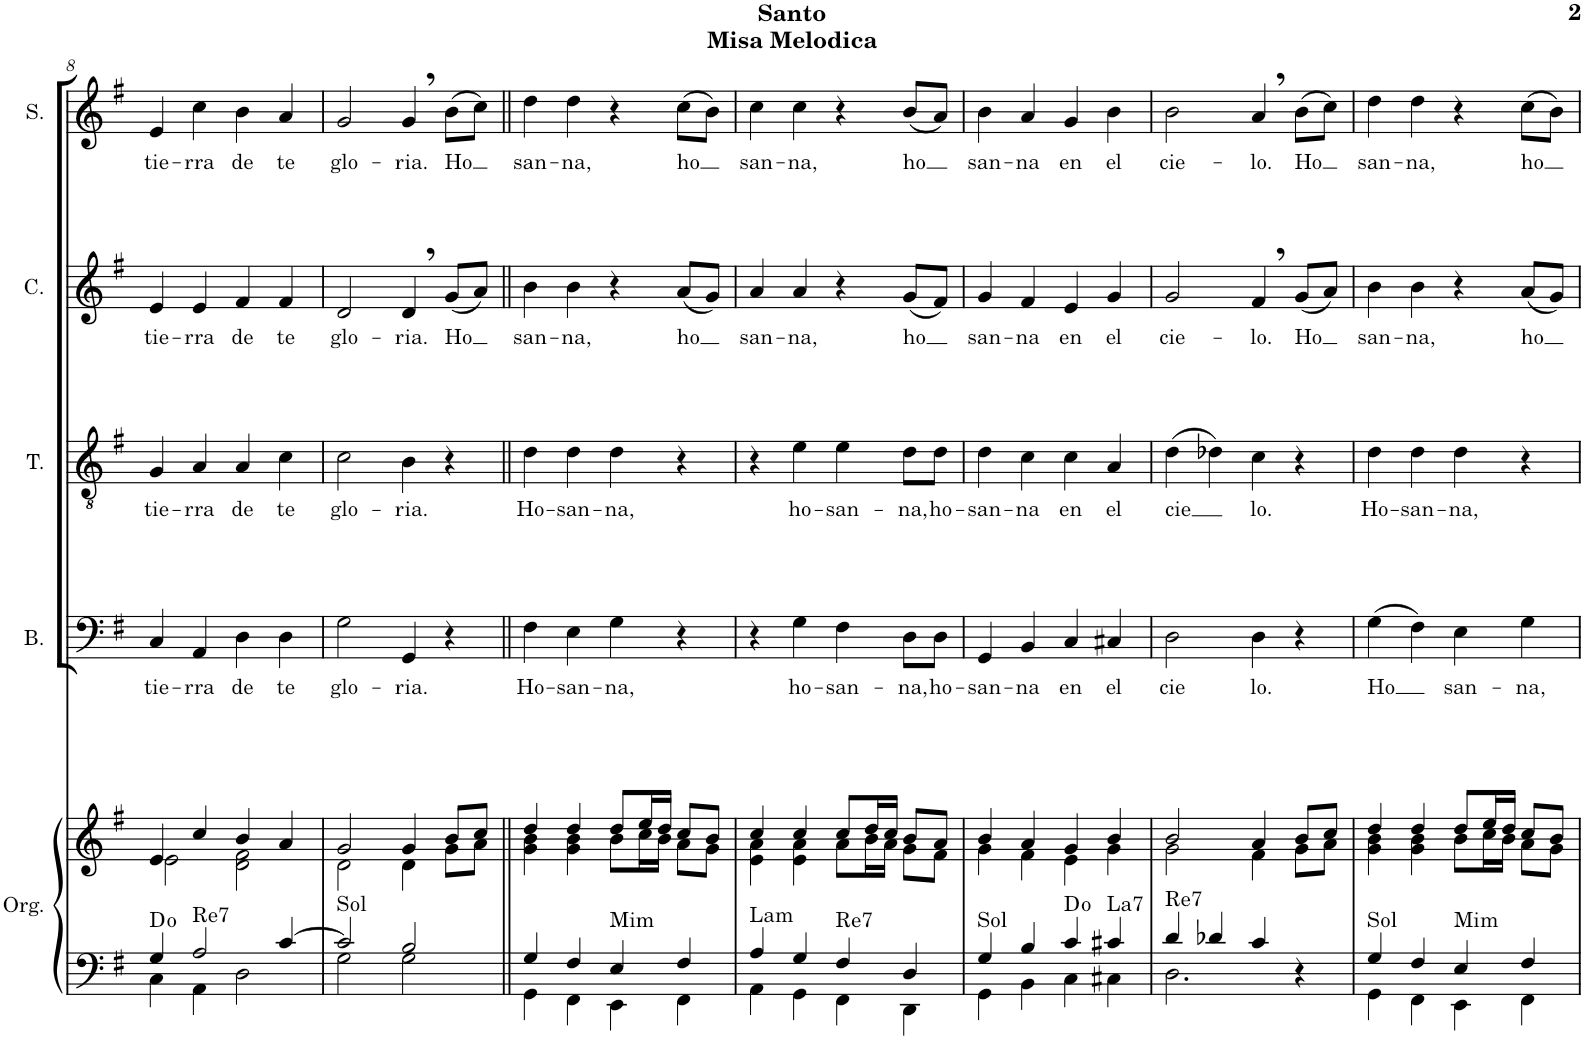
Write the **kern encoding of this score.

**kern	**kern	**harte	**kern	**text	**kern	**text	**kern	**text	**kern	**text
*part5	*part5	*part5	*part4	*part4	*part3	*part3	*part2	*part2	*part1	*part1
*staff6	*staff5	*	*staff4	*staff4	*staff3	*staff3	*staff2	*staff2	*staff1	*staff1
*I"Órgano	*	*	*I"Bajo	*	*I"Tenor	*	*I"Contralto	*	*I"Soprano	*
*	*	*	*I'B.	*	*I'T.	*	*I'C.	*	*I'S.	*
!!LO:PB:g=z
*clefF4	*clefG2	*	*clefF4	*	*clefGv2	*	*clefG2	*	*clefG2	*
*k[f#]	*k[f#]	*	*k[f#]	*	*k[f#]	*	*k[f#]	*	*k[f#]	*
*M4/4	*M4/4	*	*M4/4	*	*M4/4	*	*M4/4	*	*M4/4	*
*met(c)	*met(c)	*	*met(c)	*	*met(c)	*	*met(c)	*	*met(c)	*
=8	=8	=8	=8	=8	=8	=8	=8	=8	=8	=8
*^	*^	*	*	*	*	*	*	*	*	*
!	!	!	!	!	!	!LO:LY:b	!	!LO:LY:b	!	!LO:LY:b	!	!LO:LY:b
4G/	4C\	4e/	2e\	D:dim	4C/	tie-	4G/	tie-	4e/	tie-	4e/	tie-
!	!	!	!	!LO:H:kt=Re7	!	!LO:LY:b	!	!LO:LY:b	!	!LO:LY:b	!	!LO:LY:b
2A/	4AA\	4cc/	.	N	4AA/	-rra	4A/	-rra	4e/	-rra	4cc\	-rra
!	!	!	!	!	!	!LO:LY:b	!	!LO:LY:b	!	!LO:LY:b	!	!LO:LY:b
.	2D\	4b/	2d\ 2f#\	.	4D\	de	4A/	de	4f#/	de	4b\	de
!	!	!	!	!	!	!LO:LY:b	!	!LO:LY:b	!	!LO:LY:b	!	!LO:LY:b
[4c/	.	4a/	.	.	4D\	te	4c\	te	4f#/	te	4a/	te
=9	=9	=9	=9	=9	=9	=9	=9	=9	=9	=9	=9	=9
!	!	!	!	!LO:H:kt=Sol	!	!LO:LY:b	!	!LO:LY:b	!	!LO:LY:b	!	!LO:LY:b
2c/]	2G\	2g/	2d\	N	2G\	glo-	2c\	glo-	2d/	glo-	2g/	glo-
!	!	!	!	!	!	!LO:LY:b	!	!LO:LY:b	!	!LO:LY:b	!	!LO:LY:b
2B/	2G\	4g/	4d\	.	4GG/	-ria.	4B\	-ria.	4d,/	-ria.	4g,/	-ria.
!	!	!	!	!	!	!	!	!	!	!LO:LY:b	!	!LO:LY:b
.	.	8b/L	8g\L	.	4r	.	4r	.	(8g/L	Ho	(8b\L	Ho
.	.	8cc/J	8a\J	.	.	.	.	.	8a/J)	.	8cc\J)	.
=10||	=10||	=10||	=10||	=10||	=10||	=10||	=10||	=10||	=10||	=10||	=10||	=10||
!	!	!	!	!	!	!LO:LY:b	!	!LO:LY:b	!	!LO:LY:b	!	!LO:LY:b
4G/	4GG\	4dd/	4g\ 4b\	.	4F#\	Ho-	4d\	Ho-	4b\	san-	4dd\	san-
!	!	!	!	!	!	!LO:LY:b	!	!LO:LY:b	!	!LO:LY:b	!	!LO:LY:b
4F#/	4FF#\	4dd/	4g\ 4b\	.	4E\	-san-	4d\	-san-	4b\	-na,	4dd\	-na,
!	!	!	!	!LO:H:kt=Mim	!	!LO:LY:b	!	!LO:LY:b	!	!	!	!
4E/	4EE\	8dd/L	8b\L	N	4G\	-na,	4d\	-na,	4r	.	4r	.
.	.	16ee/L	16cc\L	.	.	.	.	.	.	.	.	.
.	.	16dd/JJ	16b\JJ	.	.	.	.	.	.	.	.	.
!	!	!	!	!	!	!	!	!	!	!LO:LY:b	!	!LO:LY:b
4F#/	4FF#\	8cc/L	8a\L	.	4r	.	4r	.	(8a/L	ho	(8cc\L	ho
.	.	8b/J	8g\J	.	.	.	.	.	8g/J)	.	8b\J)	.
=11	=11	=11	=11	=11	=11	=11	=11	=11	=11	=11	=11	=11
!	!	!	!	!LO:H:kt=Lam	!	!	!	!	!	!LO:LY:b	!	!LO:LY:b
4A/	4AA\	4cc/	4e\ 4a\	N	4r	.	4r	.	4a/	san-	4cc\	san-
!	!	!	!	!	!	!LO:LY:b	!	!LO:LY:b	!	!LO:LY:b	!	!LO:LY:b
4G/	4GG\	4cc/	4e\ 4a\	.	4G\	ho-	4e\	ho-	4a/	-na,	4cc\	-na,
!	!	!	!	!LO:H:kt=Re7	!	!LO:LY:b	!	!LO:LY:b	!	!	!	!
4F#/	4FF#\	8cc/L	8a\L	N	4F#\	-san-	4e\	-san-	4r	.	4r	.
.	.	16dd/L	16b\L	.	.	.	.	.	.	.	.	.
.	.	16cc/JJ	16a\JJ	.	.	.	.	.	.	.	.	.
!	!	!	!	!	!	!LO:LY:b	!	!LO:LY:b	!	!LO:LY:b	!	!LO:LY:b
4D/	4DD\	8b/L	8g\L	.	8D\L	-na,	8d\L	-na,	(8g/L	ho	(8b/L	ho
!	!	!	!	!	!	!LO:LY:b	!	!LO:LY:b	!	!	!	!
.	.	8a/J	8f#\J	.	8D\J	ho-	8d\J	ho-	8f#/J)	.	8a/J)	.
=12	=12	=12	=12	=12	=12	=12	=12	=12	=12	=12	=12	=12
!	!	!	!	!LO:H:kt=Sol	!	!LO:LY:b	!	!LO:LY:b	!	!LO:LY:b	!	!LO:LY:b
4G/	4GG\	4b/	4g\	N	4GG/	-san-	4d\	-san-	4g/	san-	4b\	san-
!	!	!	!	!	!	!LO:LY:b	!	!LO:LY:b	!	!LO:LY:b	!	!LO:LY:b
4B/	4BB\	4a/	4f#\	.	4BB/	-na	4c\	-na	4f#/	-na	4a/	-na
!	!	!	!	!	!	!LO:LY:b	!	!LO:LY:b	!	!LO:LY:b	!	!LO:LY:b
4c/	4C\	4g/	4e\	D:dim	4C/	en	4c\	en	4e/	en	4g/	en
!	!	!	!	!LO:H:kt=La7	!	!LO:LY:b	!	!LO:LY:b	!	!LO:LY:b	!	!LO:LY:b
4c#X/	4C#X\	4b/	4g\	N	4C#X/	el	4A/	el	4g/	el	4b\	el
=13	=13	=13	=13	=13	=13	=13	=13	=13	=13	=13	=13	=13
!	!	!	!	!LO:H:kt=Re7	!	!LO:LY:b	!	!LO:LY:b	!	!LO:LY:b	!	!LO:LY:b
4d/	2.D\	2b/	2g\	N	2D\	cie	(4d\	cie	2g/	cie-	2b\	cie-
4d-X/	.	.	.	.	.	.	4d-X\)	.	.	.	.	.
!	!	!	!	!	!	!LO:LY:b	!	!LO:LY:b	!	!LO:LY:b	!	!LO:LY:b
4c/	.	4a/	4f#\	.	4D\	lo.	4c\	lo.	4f#,/	-lo.	4a,/	-lo.
!	!	!	!	!	!	!	!	!	!	!LO:LY:b	!	!LO:LY:b
4r	4ryy	8b/L	8g\L	.	4r	.	4r	.	(8g/L	Ho	(8b\L	Ho
.	.	8cc/J	8a\J	.	.	.	.	.	8a/J)	.	8cc\J)	.
=14	=14	=14	=14	=14	=14	=14	=14	=14	=14	=14	=14	=14
!	!	!	!	!LO:H:kt=Sol	!	!LO:LY:b	!	!LO:LY:b	!	!LO:LY:b	!	!LO:LY:b
4G/	4GG\	4dd/	4g\ 4b\	N	(4G\	Ho	4d\	Ho-	4b\	san-	4dd\	san-
!	!	!	!	!	!	!	!	!LO:LY:b	!	!LO:LY:b	!	!LO:LY:b
4F#/	4FF#\	4dd/	4g\ 4b\	.	4F#\)	.	4d\	-san-	4b\	-na,	4dd\	-na,
!	!	!	!	!LO:H:kt=Mim	!	!LO:LY:b	!	!LO:LY:b	!	!	!	!
4E/	4EE\	8dd/L	8b\L	N	4E\	san-	4d\	-na,	4r	.	4r	.
.	.	16ee/L	16cc\L	.	.	.	.	.	.	.	.	.
.	.	16dd/JJ	16b\JJ	.	.	.	.	.	.	.	.	.
!	!	!	!	!	!	!LO:LY:b	!	!	!	!LO:LY:b	!	!LO:LY:b
4F#/	4FF#\	8cc/L	8a\L	.	4G\	-na,	4r	.	(8a/L	ho	(8cc\L	ho
.	.	8b/J	8g\J	.	.	.	.	.	8g/J)	.	8b\J)	.
*v	*v	*	*	*	*	*	*	*	*	*	*	*
*	*v	*v	*	*	*	*	*	*	*	*	*
=	=	=	=	=	=	=	=	=	=	=
*-	*-	*-	*-	*-	*-	*-	*-	*-	*-	*-
